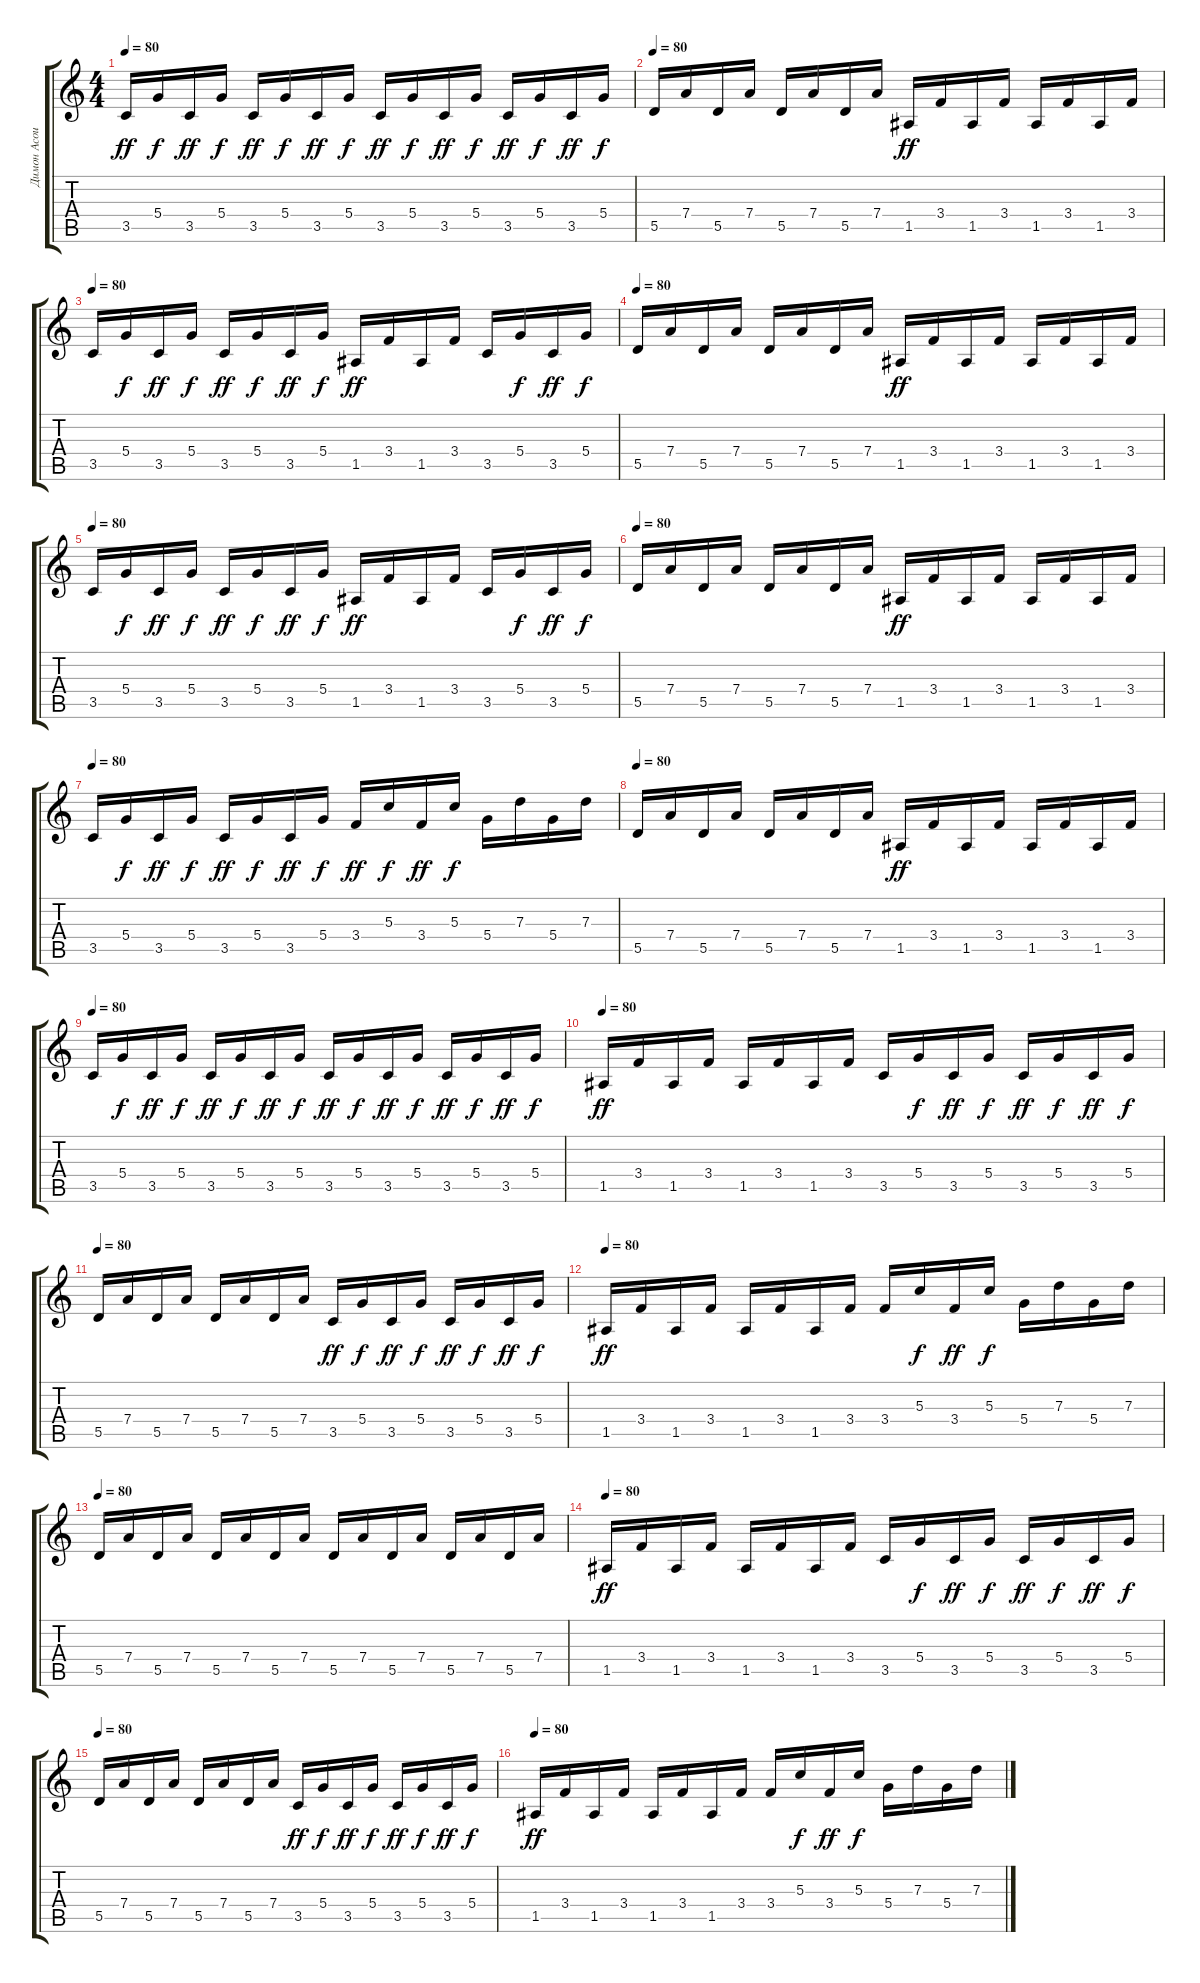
\track ("Димон Acoustic" "Димон Acou") {instrument acousticguitarsteel}
\staff {score tabs}
\tuning (E4 B3 G3 D3 A2 E2) {hide}
\ts (4 4)
\tempo 80
\clef g2
\ks c
3.5.16{dy ff} 5.4.16{dy f} 3.5.16{dy ff} 5.4.16{dy f} 3.5.16{dy ff} 5.4.16{dy f} 3.5.16{dy ff} 5.4.16{dy f} 3.5.16{dy ff} 5.4.16{dy f} 3.5.16{dy ff} 5.4.16{dy f} 3.5.16{dy ff} 5.4.16{dy f} 3.5.16{dy ff} 5.4.16{dy f} |
\tempo 80
5.5.16 7.4.16 5.5.16 7.4.16 5.5.16 7.4.16 5.5.16 7.4.16 1.5.16{dy ff} 3.4.16 1.5.16 3.4.16 1.5.16 3.4.16 1.5.16 3.4.16 |
\tempo 80
3.5.16 5.4.16{dy f} 3.5.16{dy ff} 5.4.16{dy f} 3.5.16{dy ff} 5.4.16{dy f} 3.5.16{dy ff} 5.4.16{dy f} 1.5.16{dy ff} 3.4.16 1.5.16 3.4.16 3.5.16 5.4.16{dy f} 3.5.16{dy ff} 5.4.16{dy f} |
\tempo 80
5.5.16 7.4.16 5.5.16 7.4.16 5.5.16 7.4.16 5.5.16 7.4.16 1.5.16{dy ff} 3.4.16 1.5.16 3.4.16 1.5.16 3.4.16 1.5.16 3.4.16 |
\tempo 80
3.5.16 5.4.16{dy f} 3.5.16{dy ff} 5.4.16{dy f} 3.5.16{dy ff} 5.4.16{dy f} 3.5.16{dy ff} 5.4.16{dy f} 1.5.16{dy ff} 3.4.16 1.5.16 3.4.16 3.5.16 5.4.16{dy f} 3.5.16{dy ff} 5.4.16{dy f} |
\tempo 80
5.5.16 7.4.16 5.5.16 7.4.16 5.5.16 7.4.16 5.5.16 7.4.16 1.5.16{dy ff} 3.4.16 1.5.16 3.4.16 1.5.16 3.4.16 1.5.16 3.4.16 |
\tempo 80
3.5.16 5.4.16{dy f} 3.5.16{dy ff} 5.4.16{dy f} 3.5.16{dy ff} 5.4.16{dy f} 3.5.16{dy ff} 5.4.16{dy f} 3.4.16{dy ff} 5.3.16{dy f} 3.4.16{dy ff} 5.3.16{dy f} 5.4.16 7.3.16 5.4.16 7.3.16 |
\tempo 80
5.5.16 7.4.16 5.5.16 7.4.16 5.5.16 7.4.16 5.5.16 7.4.16 1.5.16{dy ff} 3.4.16 1.5.16 3.4.16 1.5.16 3.4.16 1.5.16 3.4.16 |
\tempo 80
3.5.16 5.4.16{dy f} 3.5.16{dy ff} 5.4.16{dy f} 3.5.16{dy ff} 5.4.16{dy f} 3.5.16{dy ff} 5.4.16{dy f} 3.5.16{dy ff} 5.4.16{dy f} 3.5.16{dy ff} 5.4.16{dy f} 3.5.16{dy ff} 5.4.16{dy f} 3.5.16{dy ff} 5.4.16{dy f} |
\tempo 80
1.5.16{dy ff} 3.4.16 1.5.16 3.4.16 1.5.16 3.4.16 1.5.16 3.4.16 3.5.16 5.4.16{dy f} 3.5.16{dy ff} 5.4.16{dy f} 3.5.16{dy ff} 5.4.16{dy f} 3.5.16{dy ff} 5.4.16{dy f} |
\tempo 80
5.5.16 7.4.16 5.5.16 7.4.16 5.5.16 7.4.16 5.5.16 7.4.16 3.5.16{dy ff} 5.4.16{dy f} 3.5.16{dy ff} 5.4.16{dy f} 3.5.16{dy ff} 5.4.16{dy f} 3.5.16{dy ff} 5.4.16{dy f} |
\tempo 80
1.5.16{dy ff} 3.4.16 1.5.16 3.4.16 1.5.16 3.4.16 1.5.16 3.4.16 3.4.16 5.3.16{dy f} 3.4.16{dy ff} 5.3.16{dy f} 5.4.16 7.3.16 5.4.16 7.3.16 |
\tempo 80
5.5.16 7.4.16 5.5.16 7.4.16 5.5.16 7.4.16 5.5.16 7.4.16 5.5.16 7.4.16 5.5.16 7.4.16 5.5.16 7.4.16 5.5.16 7.4.16 |
\tempo 80
1.5.16{dy ff} 3.4.16 1.5.16 3.4.16 1.5.16 3.4.16 1.5.16 3.4.16 3.5.16 5.4.16{dy f} 3.5.16{dy ff} 5.4.16{dy f} 3.5.16{dy ff} 5.4.16{dy f} 3.5.16{dy ff} 5.4.16{dy f} |
\tempo 80
5.5.16 7.4.16 5.5.16 7.4.16 5.5.16 7.4.16 5.5.16 7.4.16 3.5.16{dy ff} 5.4.16{dy f} 3.5.16{dy ff} 5.4.16{dy f} 3.5.16{dy ff} 5.4.16{dy f} 3.5.16{dy ff} 5.4.16{dy f} |
\tempo 80
1.5.16{dy ff} 3.4.16 1.5.16 3.4.16 1.5.16 3.4.16 1.5.16 3.4.16 3.4.16 5.3.16{dy f} 3.4.16{dy ff} 5.3.16{dy f} 5.4.16 7.3.16 5.4.16 7.3.16
